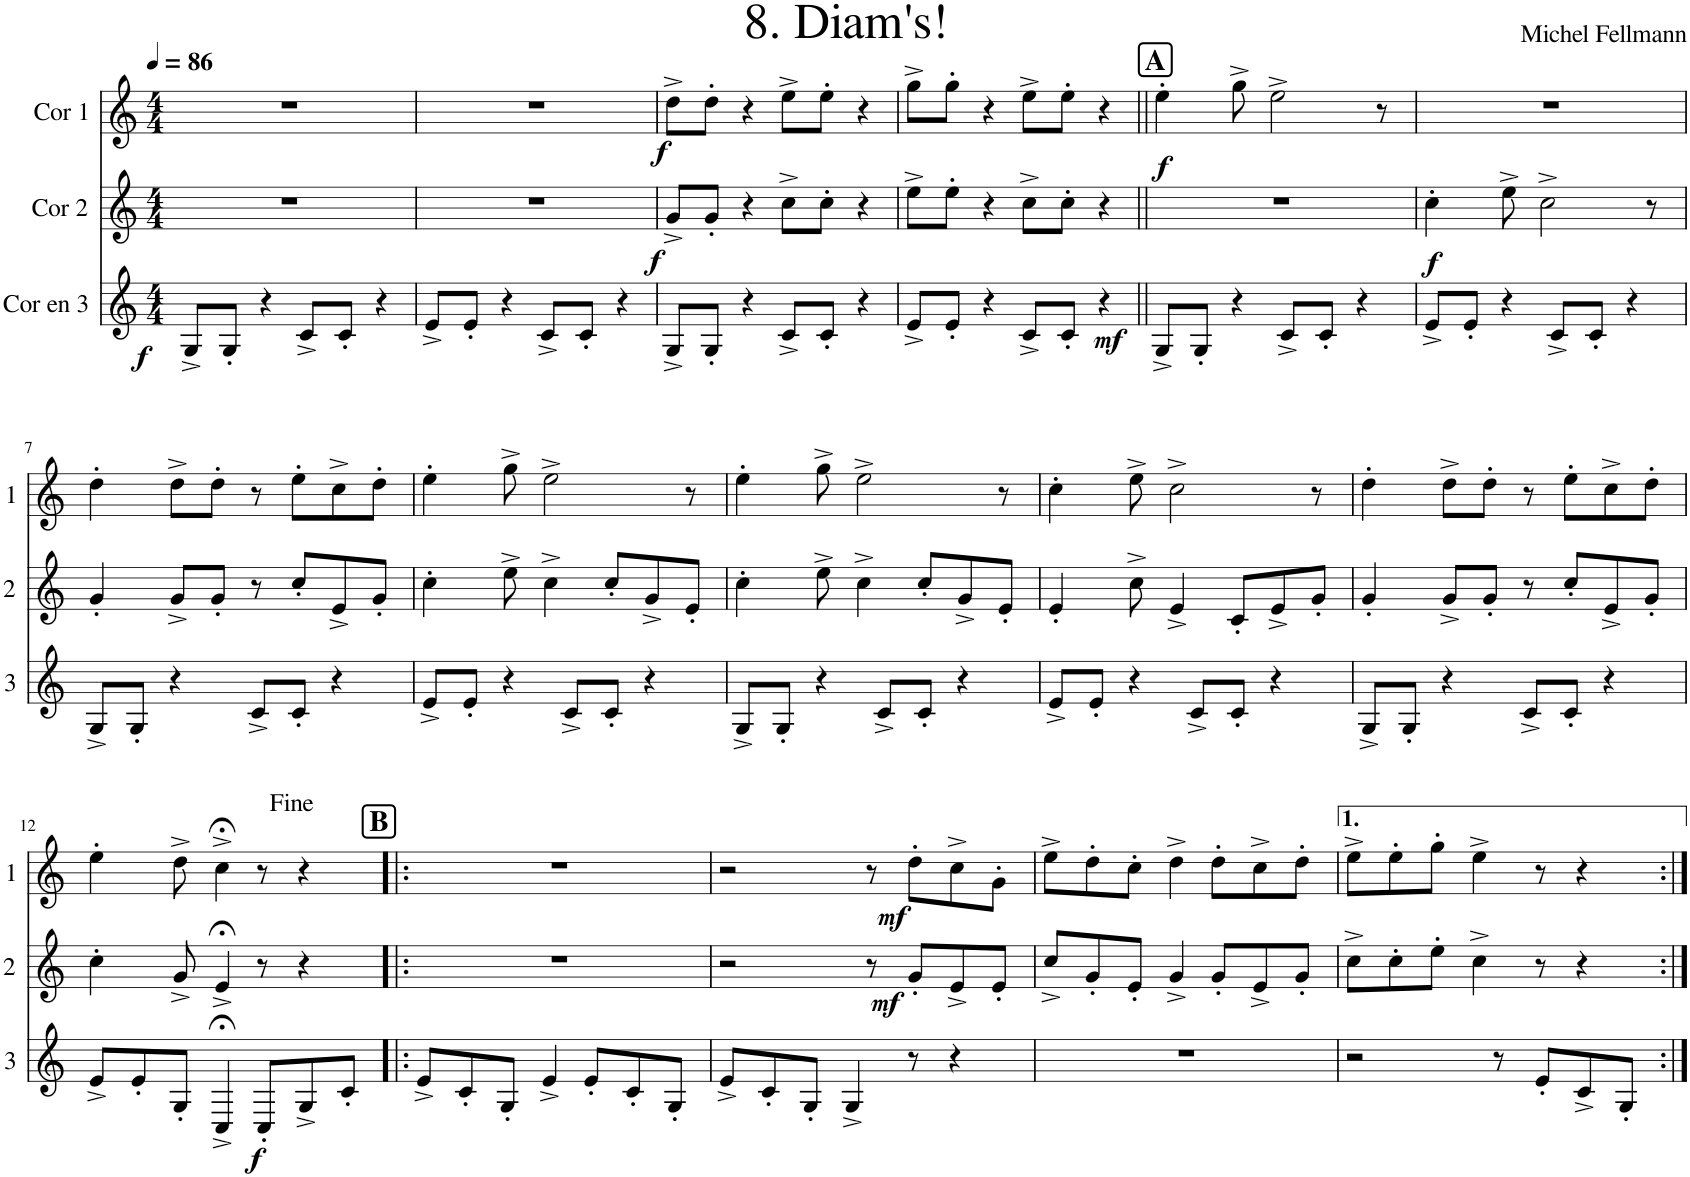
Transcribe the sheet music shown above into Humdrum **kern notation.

**kern	**dynam	**kern	**dynam	**kern	**dynam
*part3	*part3	*part2	*part2	*part1	*part1
*staff3	*staff3	*staff2	*staff2	*staff1	*staff1
*I"Cor en 3	*	*I"Cor 2	*	*I"Cor 1	*
*clefG2	*	*clefG2	*	*clefG2	*
*Trd4c7	*	*Trd4c7	*	*Trd4c7	*
*k[]	*	*k[]	*	*k[]	*
*M4/4	*	*M4/4	*	*M4/4	*
*MM86	*	*MM86	*	*MM86	*
=1	=1	=1	=1	=1	=1
!	!LO:DY:b	!	!	!	!
8G^/L	f	1r	.	1r	.
8G'/J	.	.	.	.	.
4r	.	.	.	.	.
8c^/L	.	.	.	.	.
8c'/J	.	.	.	.	.
4r	.	.	.	.	.
=2	=2	=2	=2	=2	=2
8e^/L	.	1r	.	1r	.
8e'/J	.	.	.	.	.
4r	.	.	.	.	.
8c^/L	.	.	.	.	.
8c'/J	.	.	.	.	.
4r	.	.	.	.	.
=3	=3	=3	=3	=3	=3
!	!	!	!LO:DY:b	!	!LO:DY:b
8G^/L	.	8g^/L	f	8dd^\L	f
8G'/J	.	8g'/J	.	8dd'\J	.
4r	.	4r	.	4r	.
8c^/L	.	8cc^\L	.	8ee^\L	.
8c'/J	.	8cc'\J	.	8ee'\J	.
4r	.	4r	.	4r	.
=4	=4	=4	=4	=4	=4
8e^/L	.	8ee^\L	.	8gg^\L	.
8e'/J	.	8ee'\J	.	8gg'\J	.
4r	.	4r	.	4r	.
8c^/L	.	8cc^\L	.	8ee^\L	.
8c'/J	.	8cc'\J	.	8ee'\J	.
!	!LO:DY:b	!	!	!	!
4r	mf	4r	.	4r	.
!!LO:REH:place=s1:a:B:cj:fs=14:t=A
=5||	=5||	=5||	=5||	=5||	=5||
!	!	!	!	!	!LO:DY:b
8G^/L	.	1r	.	4ee'\	f
8G'/J	.	.	.	.	.
4r	.	.	.	8gg^\	.
.	.	.	.	2ee^\	.
8c^/L	.	.	.	.	.
8c'/J	.	.	.	.	.
4r	.	.	.	.	.
.	.	.	.	8r	.
=6	=6	=6	=6	=6	=6
!	!	!	!LO:DY:b	!	!
8e^/L	.	4cc'\	f	1r	.
8e'/J	.	.	.	.	.
4r	.	8ee^\	.	.	.
.	.	2cc^\	.	.	.
8c^/L	.	.	.	.	.
8c'/J	.	.	.	.	.
4r	.	.	.	.	.
.	.	8r	.	.	.
!!LO:LB:g=z
=7	=7	=7	=7	=7	=7
8G^/L	.	4g'/	.	4dd'\	.
8G'/J	.	.	.	.	.
4r	.	8g^/L	.	8dd^\L	.
.	.	8g'/J	.	8dd'\J	.
8c^/L	.	8r	.	8r	.
8c'/J	.	8cc'/L	.	8ee'\L	.
4r	.	8e^/	.	8cc^\	.
.	.	8g'/J	.	8dd'\J	.
=8	=8	=8	=8	=8	=8
8e^/L	.	4cc'\	.	4ee'\	.
8e'/J	.	.	.	.	.
4r	.	8ee^\	.	8gg^\	.
.	.	4cc^\	.	2ee^\	.
8c^/L	.	.	.	.	.
8c'/J	.	8cc'/L	.	.	.
4r	.	8g^/	.	.	.
.	.	8e'/J	.	8r	.
=9	=9	=9	=9	=9	=9
8G^/L	.	4cc'\	.	4ee'\	.
8G'/J	.	.	.	.	.
4r	.	8ee^\	.	8gg^\	.
.	.	4cc^\	.	2ee^\	.
8c^/L	.	.	.	.	.
8c'/J	.	8cc'/L	.	.	.
4r	.	8g^/	.	.	.
.	.	8e'/J	.	8r	.
=10	=10	=10	=10	=10	=10
8e^/L	.	4e'/	.	4cc'\	.
8e'/J	.	.	.	.	.
4r	.	8cc^\	.	8ee^\	.
.	.	4e^/	.	2cc^\	.
8c^/L	.	.	.	.	.
8c'/J	.	8c'/L	.	.	.
4r	.	8e^/	.	.	.
.	.	8g'/J	.	8r	.
=11	=11	=11	=11	=11	=11
8G^/L	.	4g'/	.	4dd'\	.
8G'/J	.	.	.	.	.
4r	.	8g^/L	.	8dd^\L	.
.	.	8g'/J	.	8dd'\J	.
8c^/L	.	8r	.	8r	.
8c'/J	.	8cc'/L	.	8ee'\L	.
4r	.	8e^/	.	8cc^\	.
.	.	8g'/J	.	8dd'\J	.
!!LO:LB:g=z
=12	=12	=12	=12	=12	=12
8e^/L	.	4cc'\	.	4ee'\	.
8e'/	.	.	.	.	.
8G'/J	.	8g^/	.	8dd^\	.
4C;<^/	.	4e;<^/	.	4cc;<^\	.
!	!LO:DY:b	!	!	!	!
8C'/L	f	8r	.	8r	.
8G^/	.	4r	.	4r	.
8c'/J	.	.	.	.	.
!!LO:REH:place=s1:a:B:cj:fs=14:t=B
=13!|:	=13!|:	=13!|:	=13!|:	=13!|:	=13!|:
8e^/L	.	1r	.	1r	.
8c'/	.	.	.	.	.
8G'/J	.	.	.	.	.
4e^/	.	.	.	.	.
8e'/L	.	.	.	.	.
8c'/	.	.	.	.	.
8G'/J	.	.	.	.	.
=14	=14	=14	=14	=14	=14
8e^/L	.	2r	.	2r	.
8c'/	.	.	.	.	.
8G'/J	.	.	.	.	.
4G^/	.	.	.	.	.
.	.	8r	.	8r	.
!	!	!	!LO:DY:b	!	!LO:DY:b
8r	.	8g'/L	mf	8dd'\L	mf
4r	.	8e^/	.	8cc^\	.
.	.	8e'/J	.	8g'\J	.
=15	=15	=15	=15	=15	=15
1r	.	8cc^/L	.	8ee^\L	.
.	.	8g'/	.	8dd'\	.
.	.	8e'/J	.	8cc'\J	.
.	.	4g^/	.	4dd^\	.
.	.	8g'/L	.	8dd'\L	.
.	.	8e^/	.	8cc^\	.
.	.	8g'/J	.	8dd'\J	.
=16	=16	=16	=16	=16	=16
2r	.	8cc^\L	.	8ee^\L	.
.	.	8cc'\	.	8ee'\	.
.	.	8ee'\J	.	8gg'\J	.
.	.	4cc^\	.	4ee^\	.
8r	.	.	.	.	.
8e'/L	.	8r	.	8r	.
8c^/	.	4r	.	4r	.
8G'/J	.	.	.	.	.
=:|!	=:|!	=:|!	=:|!	=:|!	=:|!
*-	*-	*-	*-	*-	*-
